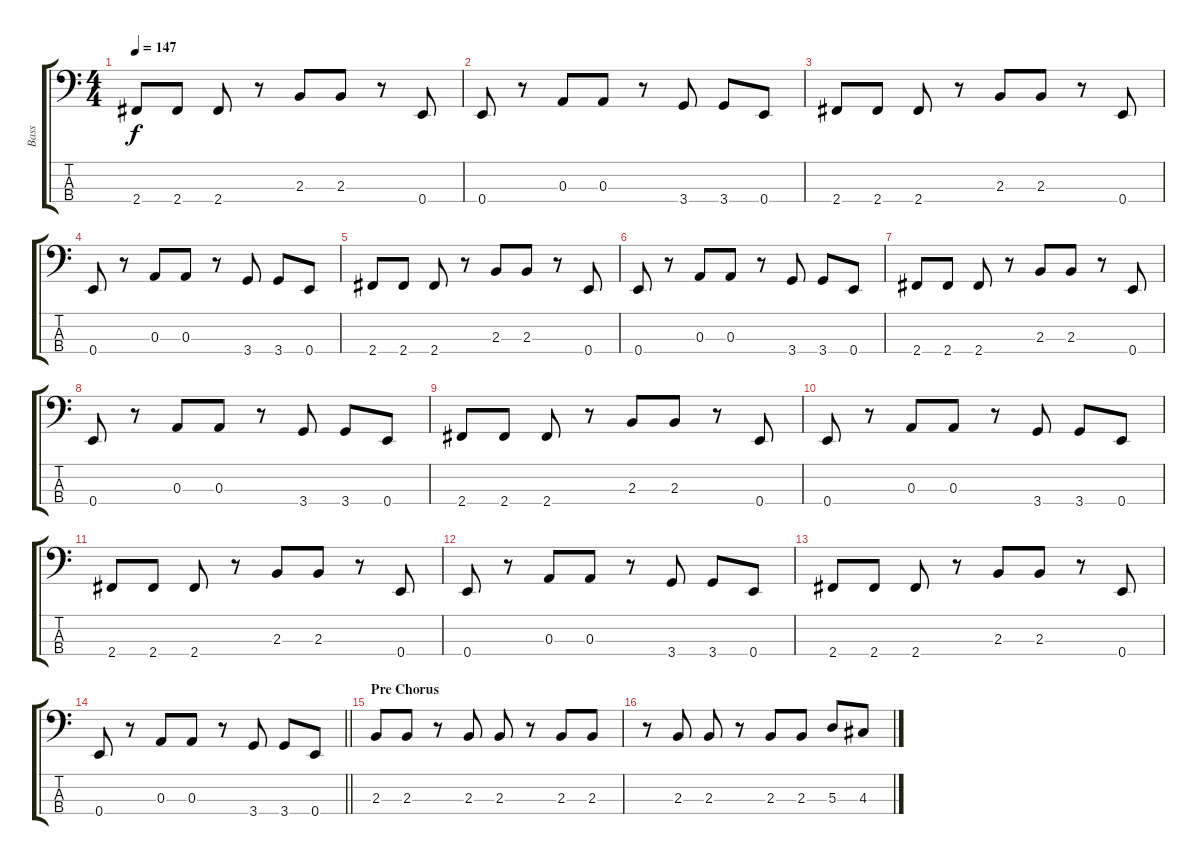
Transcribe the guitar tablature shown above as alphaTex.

\track ("Bass" "Bass") {instrument electricbassfinger}
\staff {score tabs}
\tuning (G2 D2 A1 E1) {hide}
\ts (4 4)
\tempo 147
\clef f4
\ks c
2.4.8{dy f} 2.4.8 2.4.8 r.8 2.3.8 2.3.8 r.8 0.4.8 |
0.4.8 r.8 0.3.8 0.3.8 r.8 3.4.8 3.4.8 0.4.8 |
2.4.8 2.4.8 2.4.8 r.8 2.3.8 2.3.8 r.8 0.4.8 |
0.4.8 r.8 0.3.8 0.3.8 r.8 3.4.8 3.4.8 0.4.8 |
2.4.8 2.4.8 2.4.8 r.8 2.3.8 2.3.8 r.8 0.4.8 |
0.4.8 r.8 0.3.8 0.3.8 r.8 3.4.8 3.4.8 0.4.8 |
2.4.8 2.4.8 2.4.8 r.8 2.3.8 2.3.8 r.8 0.4.8 |
0.4.8 r.8 0.3.8 0.3.8 r.8 3.4.8 3.4.8 0.4.8 |
2.4.8 2.4.8 2.4.8 r.8 2.3.8 2.3.8 r.8 0.4.8 |
0.4.8 r.8 0.3.8 0.3.8 r.8 3.4.8 3.4.8 0.4.8 |
2.4.8 2.4.8 2.4.8 r.8 2.3.8 2.3.8 r.8 0.4.8 |
0.4.8 r.8 0.3.8 0.3.8 r.8 3.4.8 3.4.8 0.4.8 |
2.4.8 2.4.8 2.4.8 r.8 2.3.8 2.3.8 r.8 0.4.8 |
\barLineRight lightlight
0.4.8 r.8 0.3.8 0.3.8 r.8 3.4.8 3.4.8 0.4.8 |
\section ("" "Pre Chorus")
2.3.8 2.3.8 r.8 2.3.8 2.3.8 r.8 2.3.8 2.3.8 |
r.8 2.3.8 2.3.8 r.8 2.3.8 2.3.8 5.3.8 4.3.8
